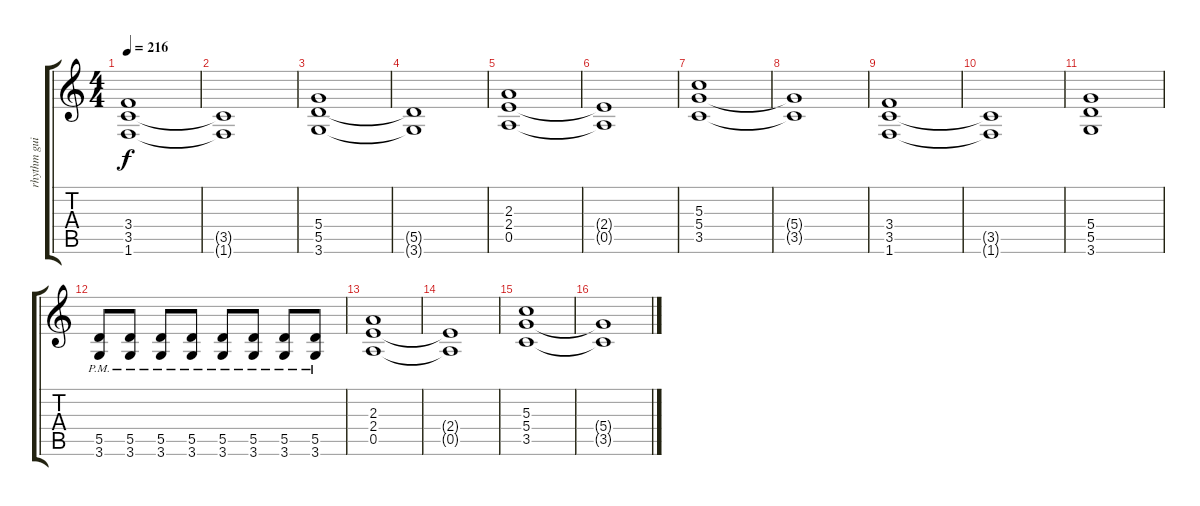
\track ("rhythm guitar R" "rhythm gui") {instrument distortionguitar}
\staff {score tabs}
\tuning (E4 B3 G3 D3 A2 E2) {hide}
\ts (4 4)
\tempo 216
\clef g2
\ks c
(3.4 3.5 1.6).1{dy f} |
(3.5{t} 1.6{t}).1 |
(5.4 5.5 3.6).1 |
(5.5{t} 3.6{t}).1 |
(2.3 2.4 0.5).1 |
(2.4{t} 0.5{t}).1 |
(5.3 5.4 3.5).1 |
(5.4{t} 3.5{t}).1 |
(3.4 3.5 1.6).1 |
(3.5{t} 1.6{t}).1 |
(5.4 5.5 3.6).1 |
(5.5{pm} 3.6{pm}).8 (5.5{pm} 3.6{pm}).8 (5.5{pm} 3.6{pm}).8 (5.5{pm} 3.6{pm}).8 (5.5{pm} 3.6{pm}).8 (5.5{pm} 3.6{pm}).8 (5.5{pm} 3.6{pm}).8 (5.5{pm} 3.6{pm}).8 |
(2.3 2.4 0.5).1 |
(2.4{t} 0.5{t}).1 |
(5.3 5.4 3.5).1 |
(5.4{t} 3.5{t}).1
